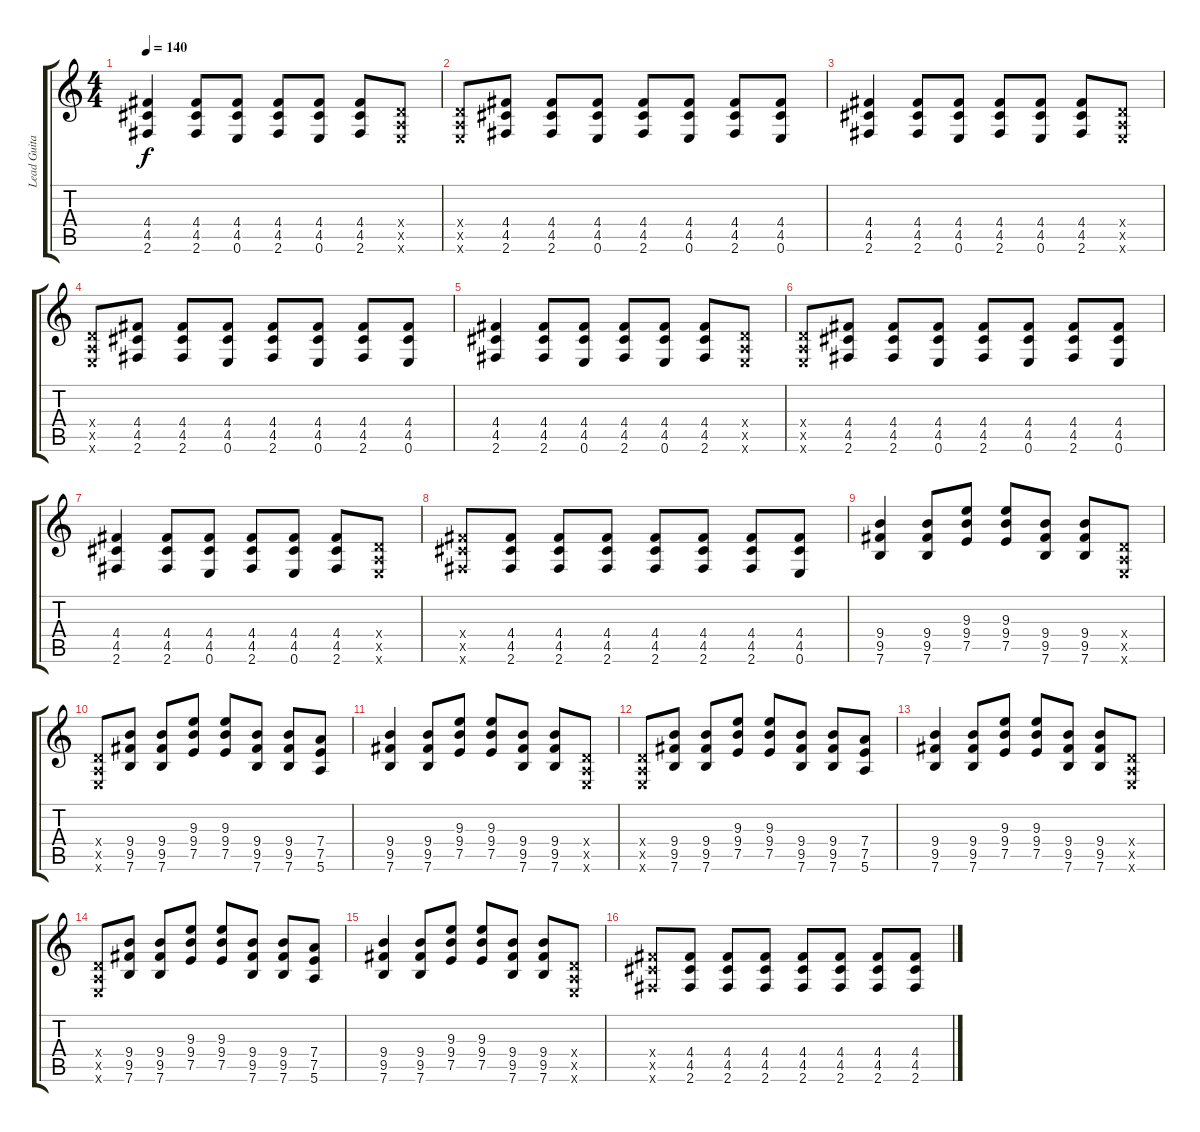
\track ("Lead Guitar" "Lead Guita") {instrument overdrivenguitar}
\staff {score tabs}
\tuning (E4 B3 G3 D3 A2 E2) {hide}
\ts (4 4)
\tempo 140
\clef g2
\ks c
(4.4 4.5 2.6).4{dy f} (4.4 4.5 2.6).8 (4.4 4.5 0.6).8 (4.4 4.5 2.6).8 (4.4 4.5 0.6).8 (4.4 4.5 2.6).8 (0.4{x} 0.5{x} 0.6{x}).8 |
(0.4{x} 0.5{x} 0.6{x}).8 (4.4 4.5 2.6).8 (4.4 4.5 2.6).8 (4.4 4.5 0.6).8 (4.4 4.5 2.6).8 (4.4 4.5 0.6).8 (4.4 4.5 2.6).8 (4.4 4.5 0.6).8 |
(4.4 4.5 2.6).4 (4.4 4.5 2.6).8 (4.4 4.5 0.6).8 (4.4 4.5 2.6).8 (4.4 4.5 0.6).8 (4.4 4.5 2.6).8 (0.4{x} 0.5{x} 0.6{x}).8 |
(0.4{x} 0.5{x} 0.6{x}).8 (4.4 4.5 2.6).8 (4.4 4.5 2.6).8 (4.4 4.5 0.6).8 (4.4 4.5 2.6).8 (4.4 4.5 0.6).8 (4.4 4.5 2.6).8 (4.4 4.5 0.6).8 |
(4.4 4.5 2.6).4 (4.4 4.5 2.6).8 (4.4 4.5 0.6).8 (4.4 4.5 2.6).8 (4.4 4.5 0.6).8 (4.4 4.5 2.6).8 (0.4{x} 0.5{x} 0.6{x}).8 |
(0.4{x} 0.5{x} 0.6{x}).8 (4.4 4.5 2.6).8 (4.4 4.5 2.6).8 (4.4 4.5 0.6).8 (4.4 4.5 2.6).8 (4.4 4.5 0.6).8 (4.4 4.5 2.6).8 (4.4 4.5 0.6).8 |
(4.4 4.5 2.6).4 (4.4 4.5 2.6).8 (4.4 4.5 0.6).8 (4.4 4.5 2.6).8 (4.4 4.5 0.6).8 (4.4 4.5 2.6).8 (0.4{x} 0.5{x} 0.6{x}).8 |
(4.4{x} 4.5{x} 2.6{x}).8 (4.4 4.5 2.6).8 (4.4 4.5 2.6).8 (4.4 4.5 2.6).8 (4.4 4.5 2.6).8 (4.4 4.5 2.6).8 (4.4 4.5 2.6).8 (4.4 4.5 0.6).8 |
(9.4 9.5 7.6).4{volume 8 balance 16} (9.4 9.5 7.6).8 (9.3 9.4 7.5).8 (9.3 9.4 7.5).8 (9.4 9.5 7.6).8 (9.4 9.5 7.6).8 (0.4{x} 0.5{x} 0.6{x}).8 |
(0.4{x} 0.5{x} 0.6{x}).8 (9.4 9.5 7.6).8 (9.4 9.5 7.6).8 (9.3 9.4 7.5).8 (9.3 9.4 7.5).8 (9.4 9.5 7.6).8 (9.4 9.5 7.6).8 (7.4 7.5 5.6).8 |
(9.4 9.5 7.6).4 (9.4 9.5 7.6).8 (9.3 9.4 7.5).8 (9.3 9.4 7.5).8 (9.4 9.5 7.6).8 (9.4 9.5 7.6).8 (0.4{x} 0.5{x} 0.6{x}).8 |
(0.4{x} 0.5{x} 0.6{x}).8 (9.4 9.5 7.6).8 (9.4 9.5 7.6).8 (9.3 9.4 7.5).8 (9.3 9.4 7.5).8 (9.4 9.5 7.6).8 (9.4 9.5 7.6).8 (7.4 7.5 5.6).8 |
(9.4 9.5 7.6).4 (9.4 9.5 7.6).8 (9.3 9.4 7.5).8 (9.3 9.4 7.5).8 (9.4 9.5 7.6).8 (9.4 9.5 7.6).8 (0.4{x} 0.5{x} 0.6{x}).8 |
(0.4{x} 0.5{x} 0.6{x}).8 (9.4 9.5 7.6).8 (9.4 9.5 7.6).8 (9.3 9.4 7.5).8 (9.3 9.4 7.5).8 (9.4 9.5 7.6).8 (9.4 9.5 7.6).8 (7.4 7.5 5.6).8 |
(9.4 9.5 7.6).4 (9.4 9.5 7.6).8 (9.3 9.4 7.5).8 (9.3 9.4 7.5).8 (9.4 9.5 7.6).8 (9.4 9.5 7.6).8 (0.4{x} 0.5{x} 0.6{x}).8 |
(4.4{x} 4.5{x} 2.6{x}).8{volume 13 balance 8} (4.4 4.5 2.6).8 (4.4 4.5 2.6).8 (4.4 4.5 2.6).8 (4.4 4.5 2.6).8 (4.4 4.5 2.6).8 (4.4 4.5 2.6).8 (4.4 4.5 2.6).8
